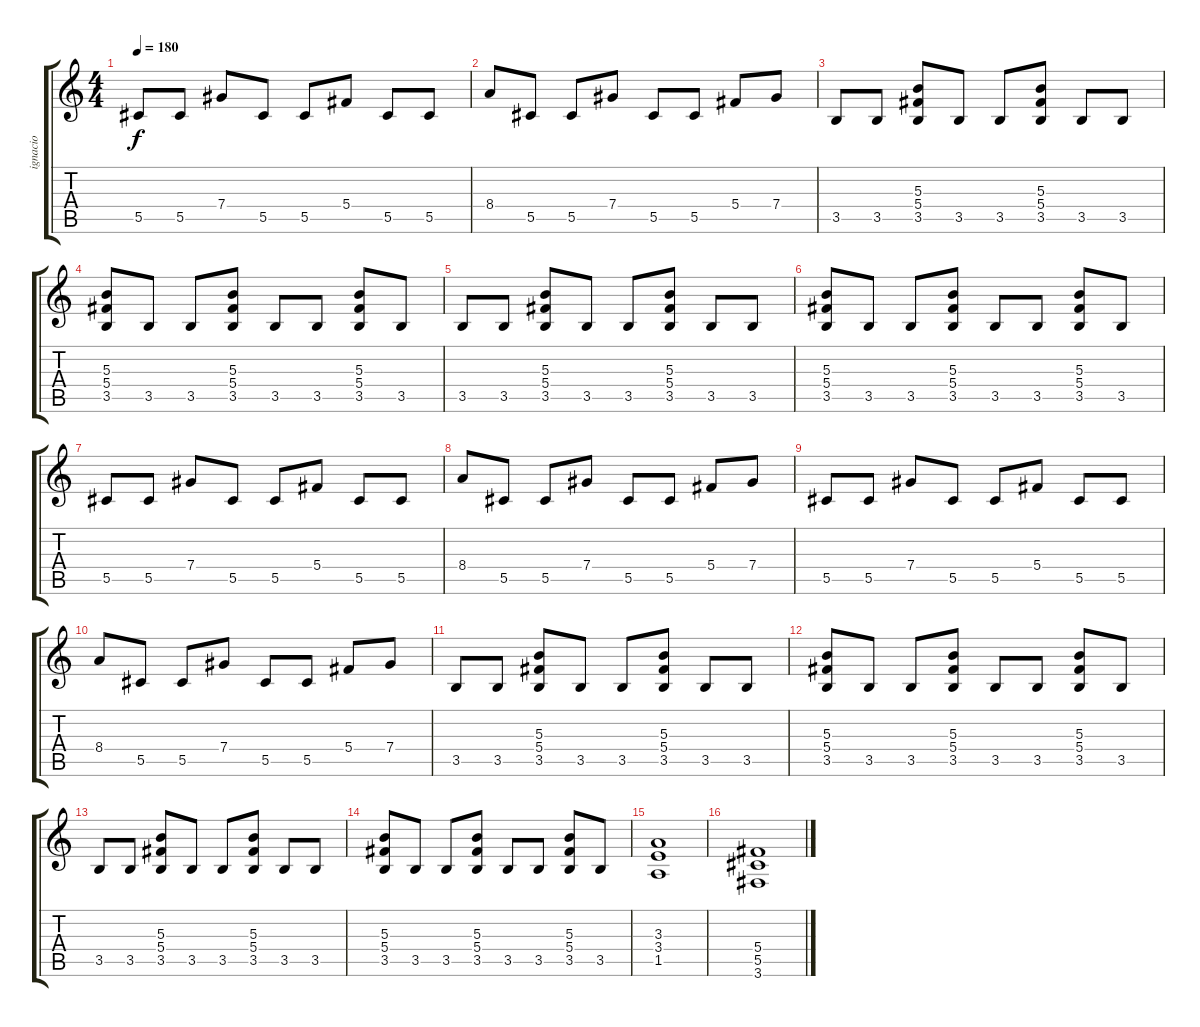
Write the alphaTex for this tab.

\track ("ignacio" "ignacio") {instrument distortionguitar}
\staff {score tabs}
\tuning (Eb4 Bb3 Gb3 Db3 Ab2 Eb2) {hide}
\ts (4 4)
\tempo 180
\clef g2
\ks c
5.5.8{dy f} 5.5.8 7.4.8 5.5.8 5.5.8 5.4.8 5.5.8 5.5.8 |
8.4.8 5.5.8 5.5.8 7.4.8 5.5.8 5.5.8 5.4.8 7.4.8 |
3.5.8 3.5.8 (5.3 5.4 3.5).8 3.5.8 3.5.8 (5.3 5.4 3.5).8 3.5.8 3.5.8 |
(5.3 5.4 3.5).8 3.5.8 3.5.8 (5.3 5.4 3.5).8 3.5.8 3.5.8 (5.3 5.4 3.5).8 3.5.8 |
3.5.8 3.5.8 (5.3 5.4 3.5).8 3.5.8 3.5.8 (5.3 5.4 3.5).8 3.5.8 3.5.8 |
(5.3 5.4 3.5).8 3.5.8 3.5.8 (5.3 5.4 3.5).8 3.5.8 3.5.8 (5.3 5.4 3.5).8 3.5.8 |
5.5.8 5.5.8 7.4.8 5.5.8 5.5.8 5.4.8 5.5.8 5.5.8 |
8.4.8 5.5.8 5.5.8 7.4.8 5.5.8 5.5.8 5.4.8 7.4.8 |
5.5.8 5.5.8 7.4.8 5.5.8 5.5.8 5.4.8 5.5.8 5.5.8 |
8.4.8 5.5.8 5.5.8 7.4.8 5.5.8 5.5.8 5.4.8 7.4.8 |
3.5.8 3.5.8 (5.3 5.4 3.5).8 3.5.8 3.5.8 (5.3 5.4 3.5).8 3.5.8 3.5.8 |
(5.3 5.4 3.5).8 3.5.8 3.5.8 (5.3 5.4 3.5).8 3.5.8 3.5.8 (5.3 5.4 3.5).8 3.5.8 |
3.5.8 3.5.8 (5.3 5.4 3.5).8 3.5.8 3.5.8 (5.3 5.4 3.5).8 3.5.8 3.5.8 |
(5.3 5.4 3.5).8 3.5.8 3.5.8 (5.3 5.4 3.5).8 3.5.8 3.5.8 (5.3 5.4 3.5).8 3.5.8 |
(3.3 3.4 1.5).1 |
(5.4 5.5 3.6).1
